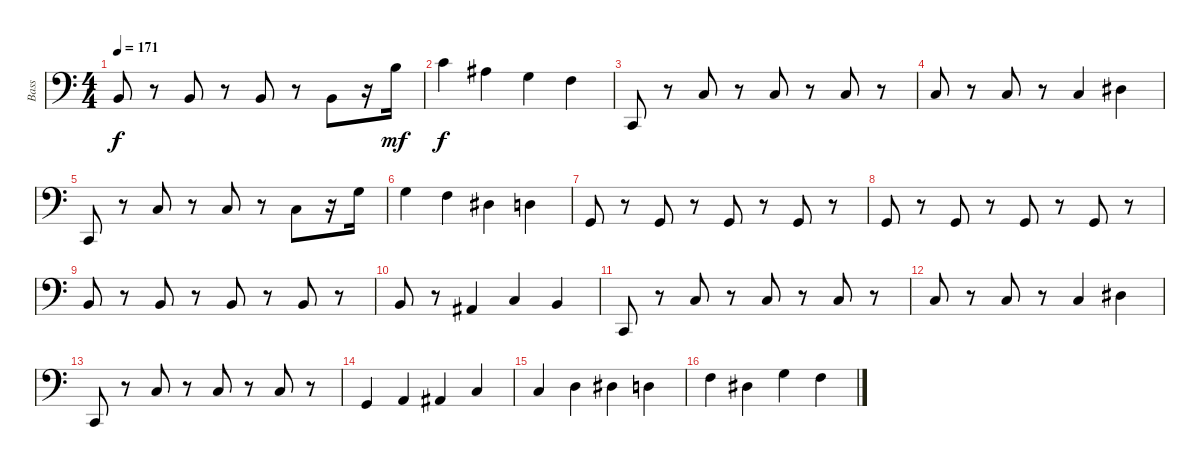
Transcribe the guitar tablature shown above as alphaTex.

\track ("Bass" "Bass") {instrument electricbassfinger}
\staff {score}
\tuning (G2 D2 A1 E1 B0) {hide}
\ts (4 4)
\tempo 171
\clef f4
\ks c
2.3.8{dy f} r.8 2.3.8 r.8 2.3.8 r.8 2.3.8 r.16 4.1.16{dy mf} |
5.1.4{dy f} 3.1.4 0.1.4 3.2.4 |
1.5.8 r.8 3.3.8 r.8 3.3.8 r.8 3.3.8 r.8 |
3.3.8 r.8 3.3.8 r.8 3.3.4 1.2.4 |
1.5.8 r.8 3.3.8 r.8 3.3.8 r.8 3.3.8 r.16 0.1.16 |
0.1.4 3.2.4 1.2.4 0.2.4 |
3.4.8 r.8 3.4.8 r.8 3.4.8 r.8 3.4.8 r.8 |
3.4.8 r.8 3.4.8 r.8 3.4.8 r.8 3.4.8 r.8 |
2.3.8 r.8 2.3.8 r.8 2.3.8 r.8 2.3.8 r.8 |
2.3.8 r.8 1.3.4 3.3.4 2.3.4 |
1.5.8 r.8 3.3.8 r.8 3.3.8 r.8 3.3.8 r.8 |
3.3.8 r.8 3.3.8 r.8 3.3.4 1.2.4 |
1.5.8 r.8 3.3.8 r.8 3.3.8 r.8 3.3.8 r.8 |
3.4.4 0.3.4 1.3.4 3.3.4 |
3.3.4 0.2.4 1.2.4 0.2.4 |
3.2.4 1.2.4 0.1.4 3.2.4
